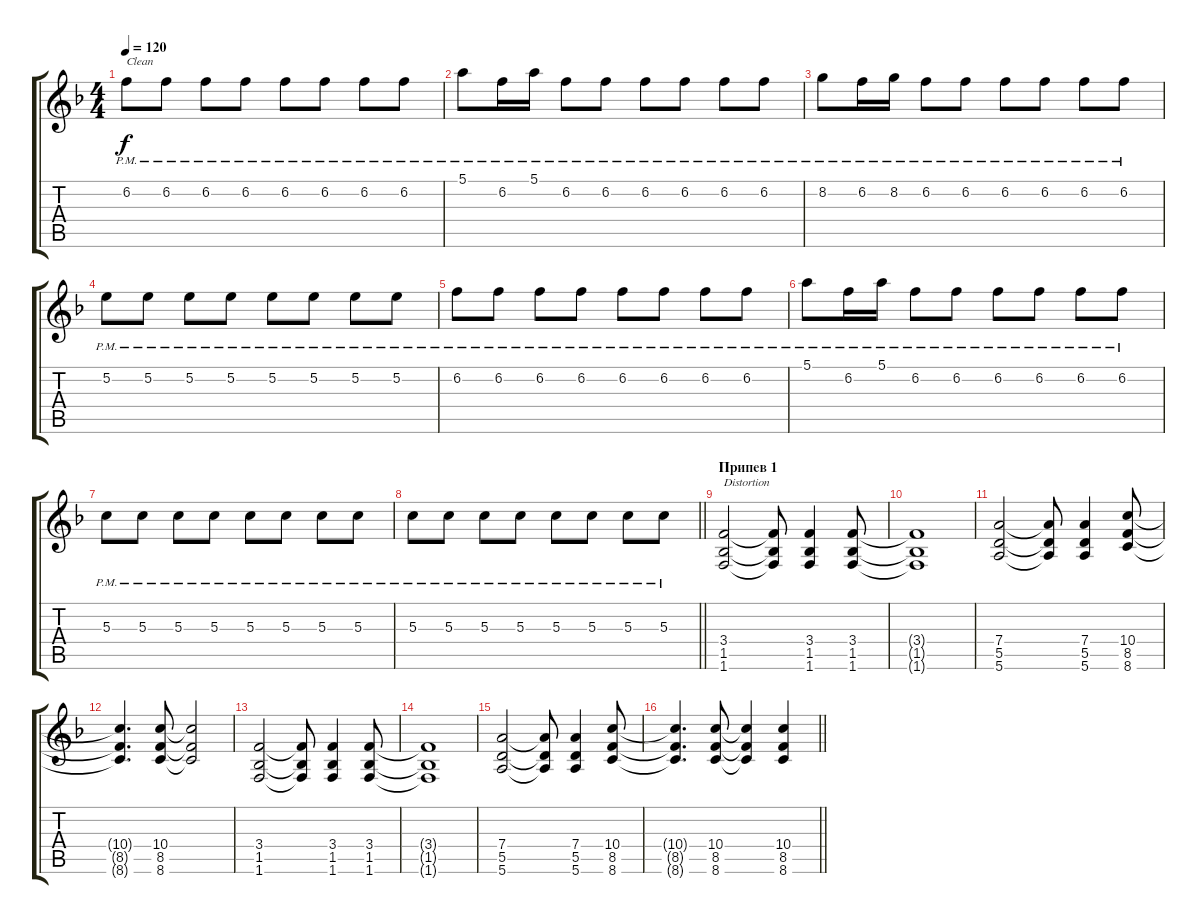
\track "" {instrument acousticguitarsteel}
\staff {score tabs}
\tuning (E4 B3 G3 D3 A2 E2) {hide}
\ts (4 4)
\tempo 120
\clef g2
\ks dminor
6.2{pm}.8{txt "Clean" dy f} 6.2{pm}.8 6.2{pm}.8 6.2{pm}.8 6.2{pm}.8 6.2{pm}.8 6.2{pm}.8 6.2{pm}.8 |
5.1{pm}.8 6.2{pm}.16 5.1{pm}.16 6.2{pm}.8 6.2{pm}.8 6.2{pm}.8 6.2{pm}.8 6.2{pm}.8 6.2{pm}.8 |
8.2{pm}.8 6.2{pm}.16 8.2{pm}.16 6.2{pm}.8 6.2{pm}.8 6.2{pm}.8 6.2{pm}.8 6.2{pm}.8 6.2{pm}.8 |
5.2{pm}.8 5.2{pm}.8 5.2{pm}.8 5.2{pm}.8 5.2{pm}.8 5.2{pm}.8 5.2{pm}.8 5.2{pm}.8 |
6.2{pm}.8 6.2{pm}.8 6.2{pm}.8 6.2{pm}.8 6.2{pm}.8 6.2{pm}.8 6.2{pm}.8 6.2{pm}.8 |
5.1{pm}.8 6.2{pm}.16 5.1{pm}.16 6.2{pm}.8 6.2{pm}.8 6.2{pm}.8 6.2{pm}.8 6.2{pm}.8 6.2{pm}.8 |
5.3{pm}.8 5.3{pm}.8 5.3{pm}.8 5.3{pm}.8 5.3{pm}.8 5.3{pm}.8 5.3{pm}.8 5.3{pm}.8 |
\barLineRight lightlight
5.3{pm}.8 5.3{pm}.8 5.3{pm}.8 5.3{pm}.8 5.3{pm}.8 5.3{pm}.8 5.3{pm}.8 5.3{pm}.8 |
\section ("" "Припев 1")
(3.4 1.5 1.6).2{txt "Distortion"} (3.4{t} 1.5{t} 1.6{t}).8 (3.4 1.5 1.6).4 (3.4 1.5 1.6).8 |
(3.4{t} 1.5{t} 1.6{t}).1 |
(7.4 5.5 5.6).2 (7.4{t} 5.5{t} 5.6{t}).8 (7.4 5.5 5.6).4 (10.4 8.5 8.6).8 |
(10.4{t} 8.5{t} 8.6{t}).4{d} (10.4 8.5 8.6).8 (10.4{t} 8.5{t} 8.6{t}).2 |
(3.4 1.5 1.6).2 (3.4{t} 1.5{t} 1.6{t}).8 (3.4 1.5 1.6).4 (3.4 1.5 1.6).8 |
(3.4{t} 1.5{t} 1.6{t}).1 |
(7.4 5.5 5.6).2 (7.4{t} 5.5{t} 5.6{t}).8 (7.4 5.5 5.6).4 (10.4 8.5 8.6).8 |
\barLineRight lightlight
(10.4{t} 8.5{t} 8.6{t}).4{d} (10.4 8.5 8.6).8 (10.4{t} 8.5{t} 8.6{t}).4 (10.4 8.5 8.6).4
